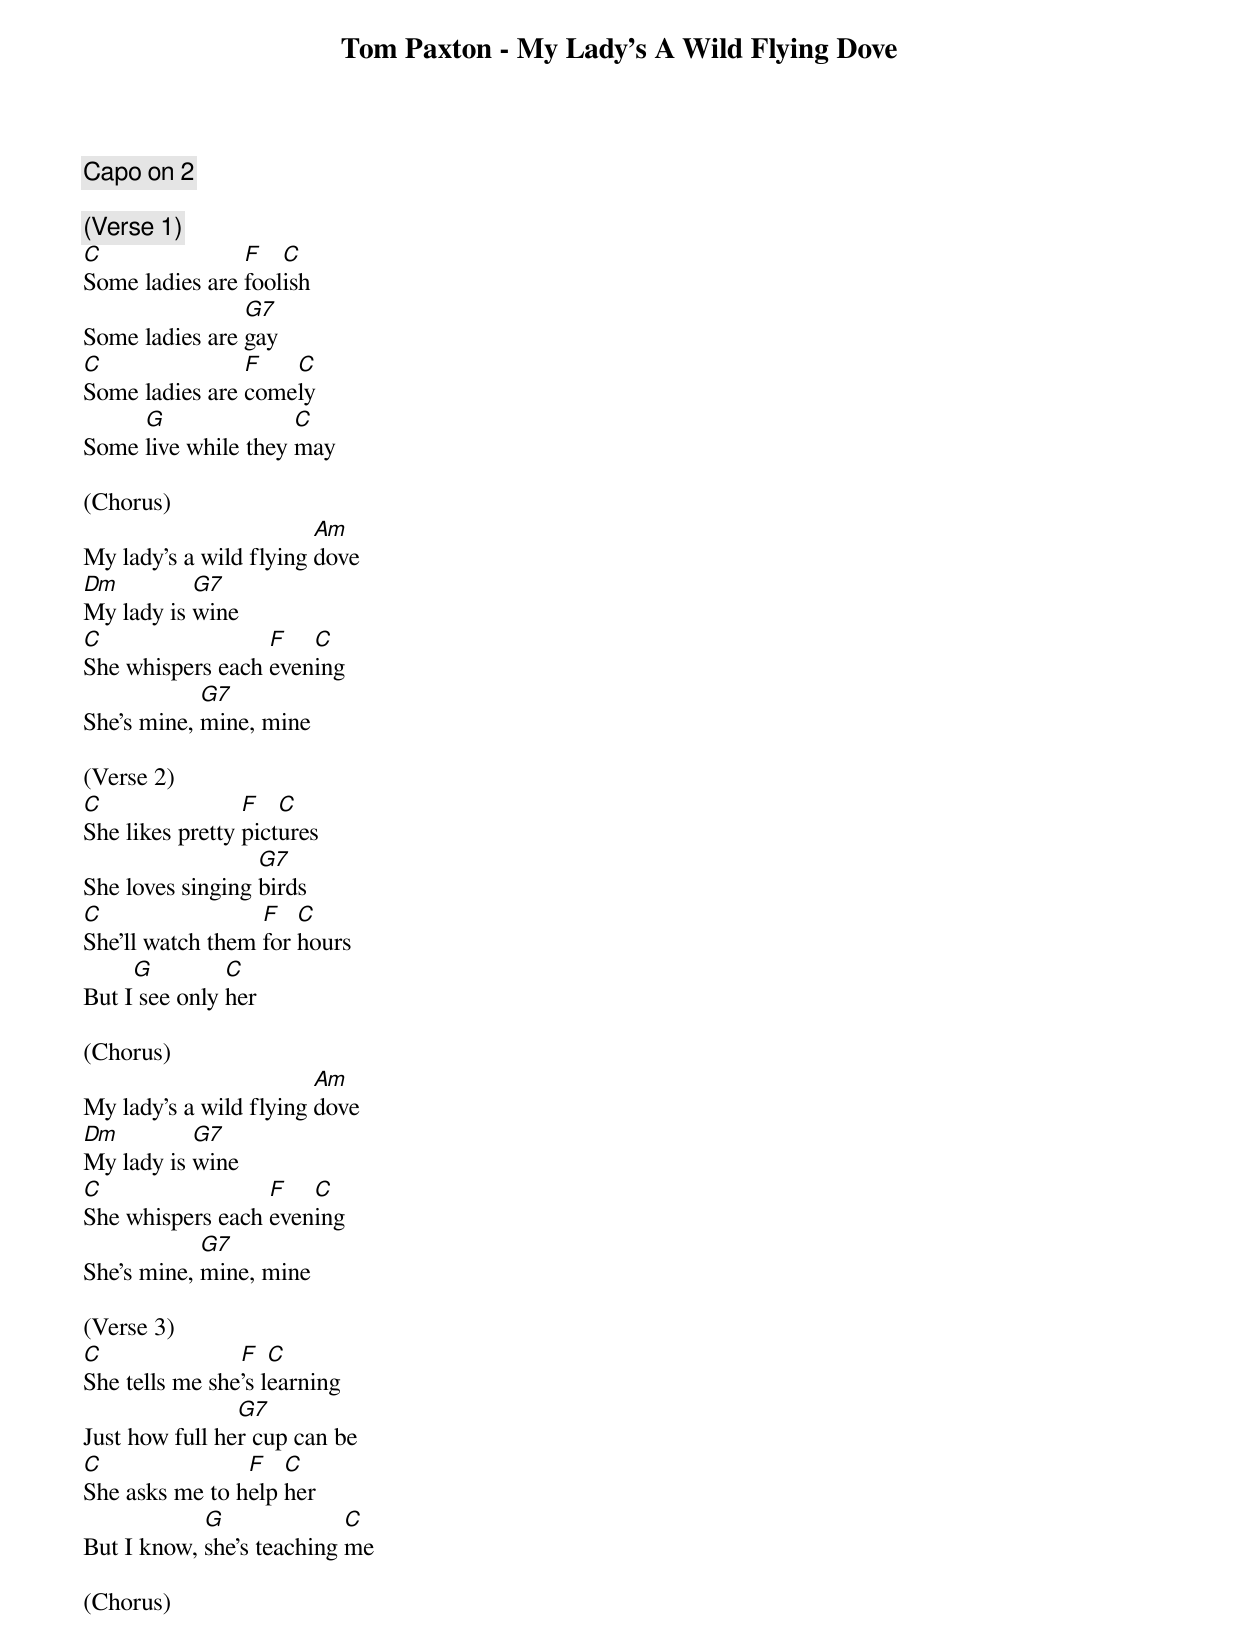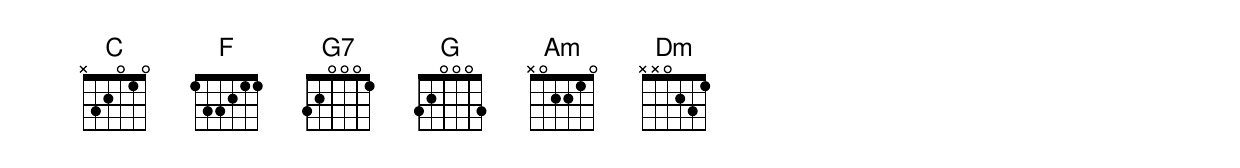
Tom Paxton - My Lady's A Wild Flying Dove

Capo on 2

(Verse 1)
C               F   C
Some ladies are foolish
                G7
Some ladies are gay
C               F   C
Some ladies are comely
     G               C
Some live while they may

(Chorus)
                        Am
My lady's a wild flying dove
Dm         G7
My lady is wine
C                 F   C
She whispers each evening
            G7
She's mine, mine, mine

(Verse 2)
C                F   C
She likes pretty pictures
                  G7
She loves singing birds
C                 F   C
She'll watch them for hours
     G         C
But I see only her

(Chorus)
                        Am
My lady's a wild flying dove
Dm         G7
My lady is wine
C                 F   C
She whispers each evening
            G7
She's mine, mine, mine

(Verse 3)
C               F   C
She tells me she's learning
                G7
Just how full her cup can be
C               F   C
She asks me to help her
            G              C
But I know, she's teaching me

(Chorus)
